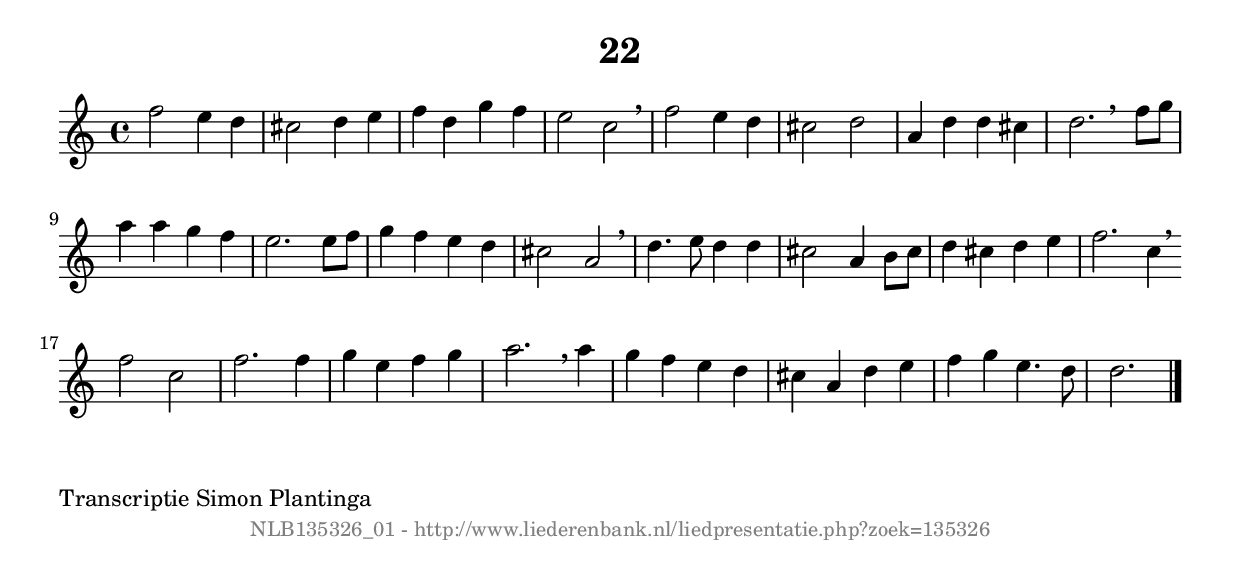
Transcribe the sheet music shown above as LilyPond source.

%
% produced by wce2krn 1.64 (7 June 2014)
%
\version"2.16"
#(append! paper-alist '(("long" . (cons (* 210 mm) (* 2000 mm)))))
#(set-default-paper-size "long")
sb = {\breathe}
mBreak = {\breathe }
bBreak = {\breathe }
x = {\once\override NoteHead #'style = #'cross }
gl=\glissando
itime={\override Staff.TimeSignature #'stencil = ##f }
ficta = {\once\set suggestAccidentals = ##t}
fine = {\once\override Score.RehearsalMark #'self-alignment-X = #1 \mark \markup {\italic{Fine}}}
dc = {\once\override Score.RehearsalMark #'self-alignment-X = #1 \mark \markup {\italic{D.C.}}}
dcf = {\once\override Score.RehearsalMark #'self-alignment-X = #1 \mark \markup {\italic{D.C. al Fine}}}
dcc = {\once\override Score.RehearsalMark #'self-alignment-X = #1 \mark \markup {\italic{D.C. al Coda}}}
ds = {\once\override Score.RehearsalMark #'self-alignment-X = #1 \mark \markup {\italic{D.S.}}}
dsf = {\once\override Score.RehearsalMark #'self-alignment-X = #1 \mark \markup {\italic{D.S. al Fine}}}
dsc = {\once\override Score.RehearsalMark #'self-alignment-X = #1 \mark \markup {\italic{D.S. al Coda}}}
pv = {\set Score.repeatCommands = #'((volta "1"))}
sv = {\set Score.repeatCommands = #'((volta "2"))}
tv = {\set Score.repeatCommands = #'((volta "3"))}
qv = {\set Score.repeatCommands = #'((volta "4"))}
xv = {\set Score.repeatCommands = #'((volta #f))}
\header{ tagline = ""
title = "22"
}
\score {{
\key d \dorian
\relative g'
{
\set melismaBusyProperties = #'()
\time 4/4
\tempo 4=120
\override Score.MetronomeMark #'transparent = ##t
\override Score.RehearsalMark #'break-visibility = #(vector #t #t #f)
f'2 e4 d4 | cis2 d4 e4 | f4 d4 g4 f4 | e2 c2 \sb | f2 e4 d4 | cis2 d2 | a4 d4 d4 cis4 | d2. \bar ":|:" \bBreak
f8 g8 | a4 a4 g4 f4 | e2. e8 f8 | g4 f4 e4 d4 | cis2 a2 \sb | d4. e8 d4 d4 | cis2 a4 b8 cis8 | d4 cis4 d4 e4 | f2. c4 \bar ":|:" \bBreak
f2 c2 | f2. f4 | g4 e4 f4 g4 | a2. \sb a4 | g4 f4 e4 d4 | cis4 a4 d4 e4 | f4 g4 e4. d8 | d2. \bar "|."
 }}
 \midi { }
 \layout {
            indent = 0.0\cm
}
}
\markup { \wordwrap-string #" 
Transcriptie Simon Plantinga
"}
\markup { \vspace #0 } \markup { \with-color #grey \fill-line { \center-column { \smaller "NLB135326_01 - http://www.liederenbank.nl/liedpresentatie.php?zoek=135326" } } }
